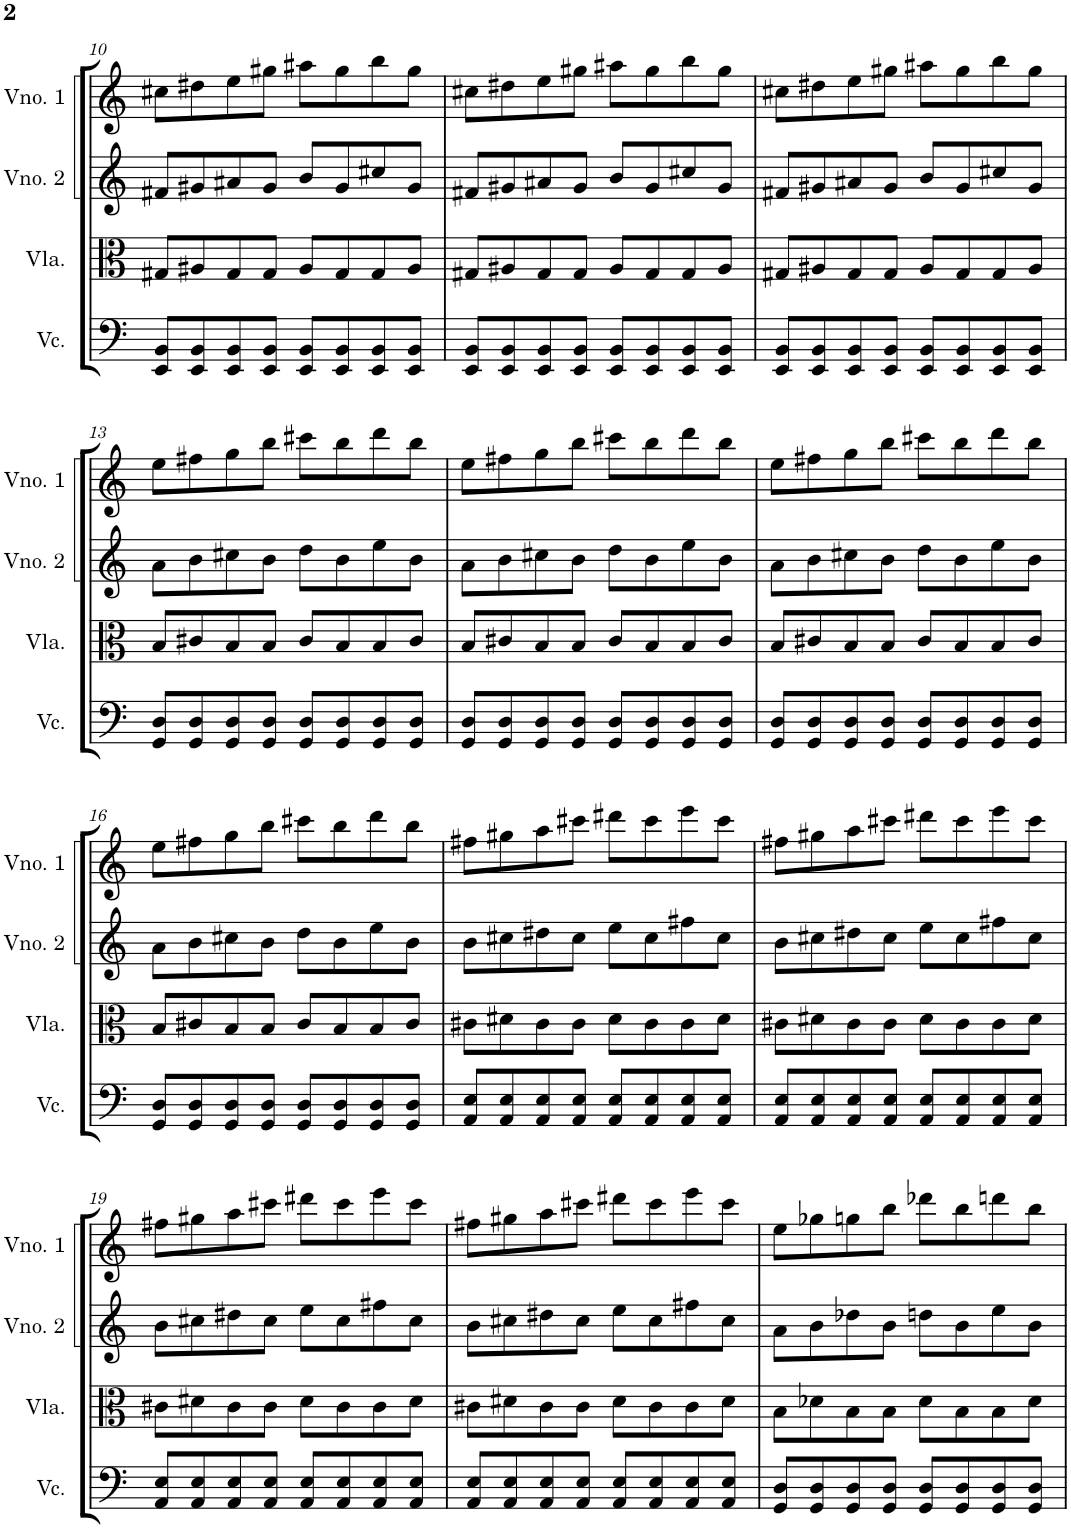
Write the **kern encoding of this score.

**kern	**kern	**kern	**kern
*part4	*part3	*part2	*part1
*staff4	*staff3	*staff2	*staff1
*I"Violoncelo	*I"Viola	*I"Violino 2	*I"Violino 1
*I'Vc.	*I'Vla.	*I'Vno. 2	*I'Vno. 1
!!LO:PB:g=z
*clefF4	*clefC3	*clefG2	*clefG2
*k[]	*k[]	*k[]	*k[]
*M4/4	*M4/4	*M4/4	*M4/4
=10	=10	=10	=10
8EE/ 8BB/L	8G#X/L	8f#X/L	8cc#X\L
8EE/ 8BB/	8A#X/	8g#X/	8dd#X\
8EE/ 8BB/	8G#/	8a#X/	8ee\
8EE/ 8BB/J	8G#/J	8g#/J	8gg#X\J
8EE/ 8BB/L	8A#/L	8b/L	8aa#X\L
8EE/ 8BB/	8G#/	8g#/	8gg#\
8EE/ 8BB/	8G#/	8cc#X/	8bb\
8EE/ 8BB/J	8A#/J	8g#/J	8gg#\J
=11	=11	=11	=11
8EE/ 8BB/L	8G#X/L	8f#X/L	8cc#X\L
8EE/ 8BB/	8A#X/	8g#X/	8dd#X\
8EE/ 8BB/	8G#/	8a#X/	8ee\
8EE/ 8BB/J	8G#/J	8g#/J	8gg#X\J
8EE/ 8BB/L	8A#/L	8b/L	8aa#X\L
8EE/ 8BB/	8G#/	8g#/	8gg#\
8EE/ 8BB/	8G#/	8cc#X/	8bb\
8EE/ 8BB/J	8A#/J	8g#/J	8gg#\J
=12	=12	=12	=12
8EE/ 8BB/L	8G#X/L	8f#X/L	8cc#X\L
8EE/ 8BB/	8A#X/	8g#X/	8dd#X\
8EE/ 8BB/	8G#/	8a#X/	8ee\
8EE/ 8BB/J	8G#/J	8g#/J	8gg#X\J
8EE/ 8BB/L	8A#/L	8b/L	8aa#X\L
8EE/ 8BB/	8G#/	8g#/	8gg#\
8EE/ 8BB/	8G#/	8cc#X/	8bb\
8EE/ 8BB/J	8A#/J	8g#/J	8gg#\J
!!LO:LB:g=z
=13	=13	=13	=13
8GG/ 8D/L	8B/L	8a\L	8ee\L
8GG/ 8D/	8c#X/	8b\	8ff#X\
8GG/ 8D/	8B/	8cc#X\	8gg\
8GG/ 8D/J	8B/J	8b\J	8bb\J
8GG/ 8D/L	8c#/L	8dd\L	8ccc#X\L
8GG/ 8D/	8B/	8b\	8bb\
8GG/ 8D/	8B/	8ee\	8ddd\
8GG/ 8D/J	8c#/J	8b\J	8bb\J
=14	=14	=14	=14
8GG/ 8D/L	8B/L	8a\L	8ee\L
8GG/ 8D/	8c#X/	8b\	8ff#X\
8GG/ 8D/	8B/	8cc#X\	8gg\
8GG/ 8D/J	8B/J	8b\J	8bb\J
8GG/ 8D/L	8c#/L	8dd\L	8ccc#X\L
8GG/ 8D/	8B/	8b\	8bb\
8GG/ 8D/	8B/	8ee\	8ddd\
8GG/ 8D/J	8c#/J	8b\J	8bb\J
=15	=15	=15	=15
8GG/ 8D/L	8B/L	8a\L	8ee\L
8GG/ 8D/	8c#X/	8b\	8ff#X\
8GG/ 8D/	8B/	8cc#X\	8gg\
8GG/ 8D/J	8B/J	8b\J	8bb\J
8GG/ 8D/L	8c#/L	8dd\L	8ccc#X\L
8GG/ 8D/	8B/	8b\	8bb\
8GG/ 8D/	8B/	8ee\	8ddd\
8GG/ 8D/J	8c#/J	8b\J	8bb\J
!!LO:LB:g=z
=16	=16	=16	=16
8GG/ 8D/L	8B/L	8a\L	8ee\L
8GG/ 8D/	8c#X/	8b\	8ff#X\
8GG/ 8D/	8B/	8cc#X\	8gg\
8GG/ 8D/J	8B/J	8b\J	8bb\J
8GG/ 8D/L	8c#/L	8dd\L	8ccc#X\L
8GG/ 8D/	8B/	8b\	8bb\
8GG/ 8D/	8B/	8ee\	8ddd\
8GG/ 8D/J	8c#/J	8b\J	8bb\J
=17	=17	=17	=17
8AA/ 8E/L	8c#X\L	8b\L	8ff#X\L
8AA/ 8E/	8d#X\	8cc#X\	8gg#X\
8AA/ 8E/	8c#\	8dd#X\	8aa\
8AA/ 8E/J	8c#\J	8cc#\J	8ccc#X\J
8AA/ 8E/L	8d#\L	8ee\L	8ddd#X\L
8AA/ 8E/	8c#\	8cc#\	8ccc#\
8AA/ 8E/	8c#\	8ff#X\	8eee\
8AA/ 8E/J	8d#\J	8cc#\J	8ccc#\J
=18	=18	=18	=18
8AA/ 8E/L	8c#X\L	8b\L	8ff#X\L
8AA/ 8E/	8d#X\	8cc#X\	8gg#X\
8AA/ 8E/	8c#\	8dd#X\	8aa\
8AA/ 8E/J	8c#\J	8cc#\J	8ccc#X\J
8AA/ 8E/L	8d#\L	8ee\L	8ddd#X\L
8AA/ 8E/	8c#\	8cc#\	8ccc#\
8AA/ 8E/	8c#\	8ff#X\	8eee\
8AA/ 8E/J	8d#\J	8cc#\J	8ccc#\J
!!LO:LB:g=z
=19	=19	=19	=19
8AA/ 8E/L	8c#X\L	8b\L	8ff#X\L
8AA/ 8E/	8d#X\	8cc#X\	8gg#X\
8AA/ 8E/	8c#\	8dd#X\	8aa\
8AA/ 8E/J	8c#\J	8cc#\J	8ccc#X\J
8AA/ 8E/L	8d#\L	8ee\L	8ddd#X\L
8AA/ 8E/	8c#\	8cc#\	8ccc#\
8AA/ 8E/	8c#\	8ff#X\	8eee\
8AA/ 8E/J	8d#\J	8cc#\J	8ccc#\J
=20	=20	=20	=20
8AA/ 8E/L	8c#X\L	8b\L	8ff#X\L
8AA/ 8E/	8d#X\	8cc#X\	8gg#X\
8AA/ 8E/	8c#\	8dd#X\	8aa\
8AA/ 8E/J	8c#\J	8cc#\J	8ccc#X\J
8AA/ 8E/L	8d#\L	8ee\L	8ddd#X\L
8AA/ 8E/	8c#\	8cc#\	8ccc#\
8AA/ 8E/	8c#\	8ff#X\	8eee\
8AA/ 8E/J	8d#\J	8cc#\J	8ccc#\J
=21	=21	=21	=21
8GG/ 8D/L	8B\L	8a\L	8ee\L
8GG/ 8D/	8d-X\	8b\	8gg-X\
8GG/ 8D/	8B\	8dd-X\	8ggn\
8GG/ 8D/J	8B\J	8b\J	8bb\J
8GG/ 8D/L	8d-\L	8ddn\L	8ddd-X\L
8GG/ 8D/	8B\	8b\	8bb\
8GG/ 8D/	8B\	8ee\	8dddn\
8GG/ 8D/J	8d-\J	8b\J	8bb\J
=	=	=	=
*-	*-	*-	*-
